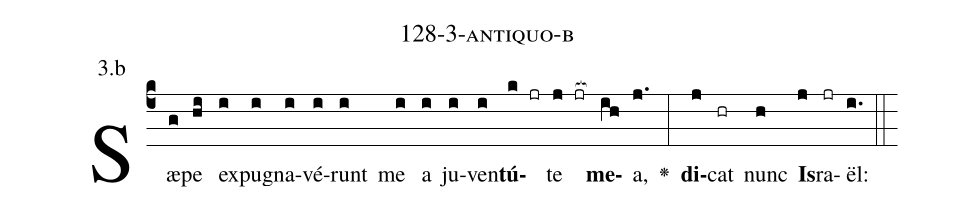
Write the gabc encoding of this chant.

name: 128-3-antiquo-b;
annotation: 3.b;
%%
(c4)Sæ(g)pe(hi) ex(i)pu(i)gna(i)vé(i)runt(i) me(i) a(i) ju(i)ven(i)<b>tú</b>(k jr)te(j jr[ocb:1{]) <b>me</b>(ih[ocb:0}])a,(j.) <v>\greheightstar</v>(:) <b>di</b>(j)cat(hr) nunc(h) <b>Is</b>(j)ra(jr)ël:(i.) (::)


%E(i) u(i) o(j) u(h) a(j) e.(i.) (::)
